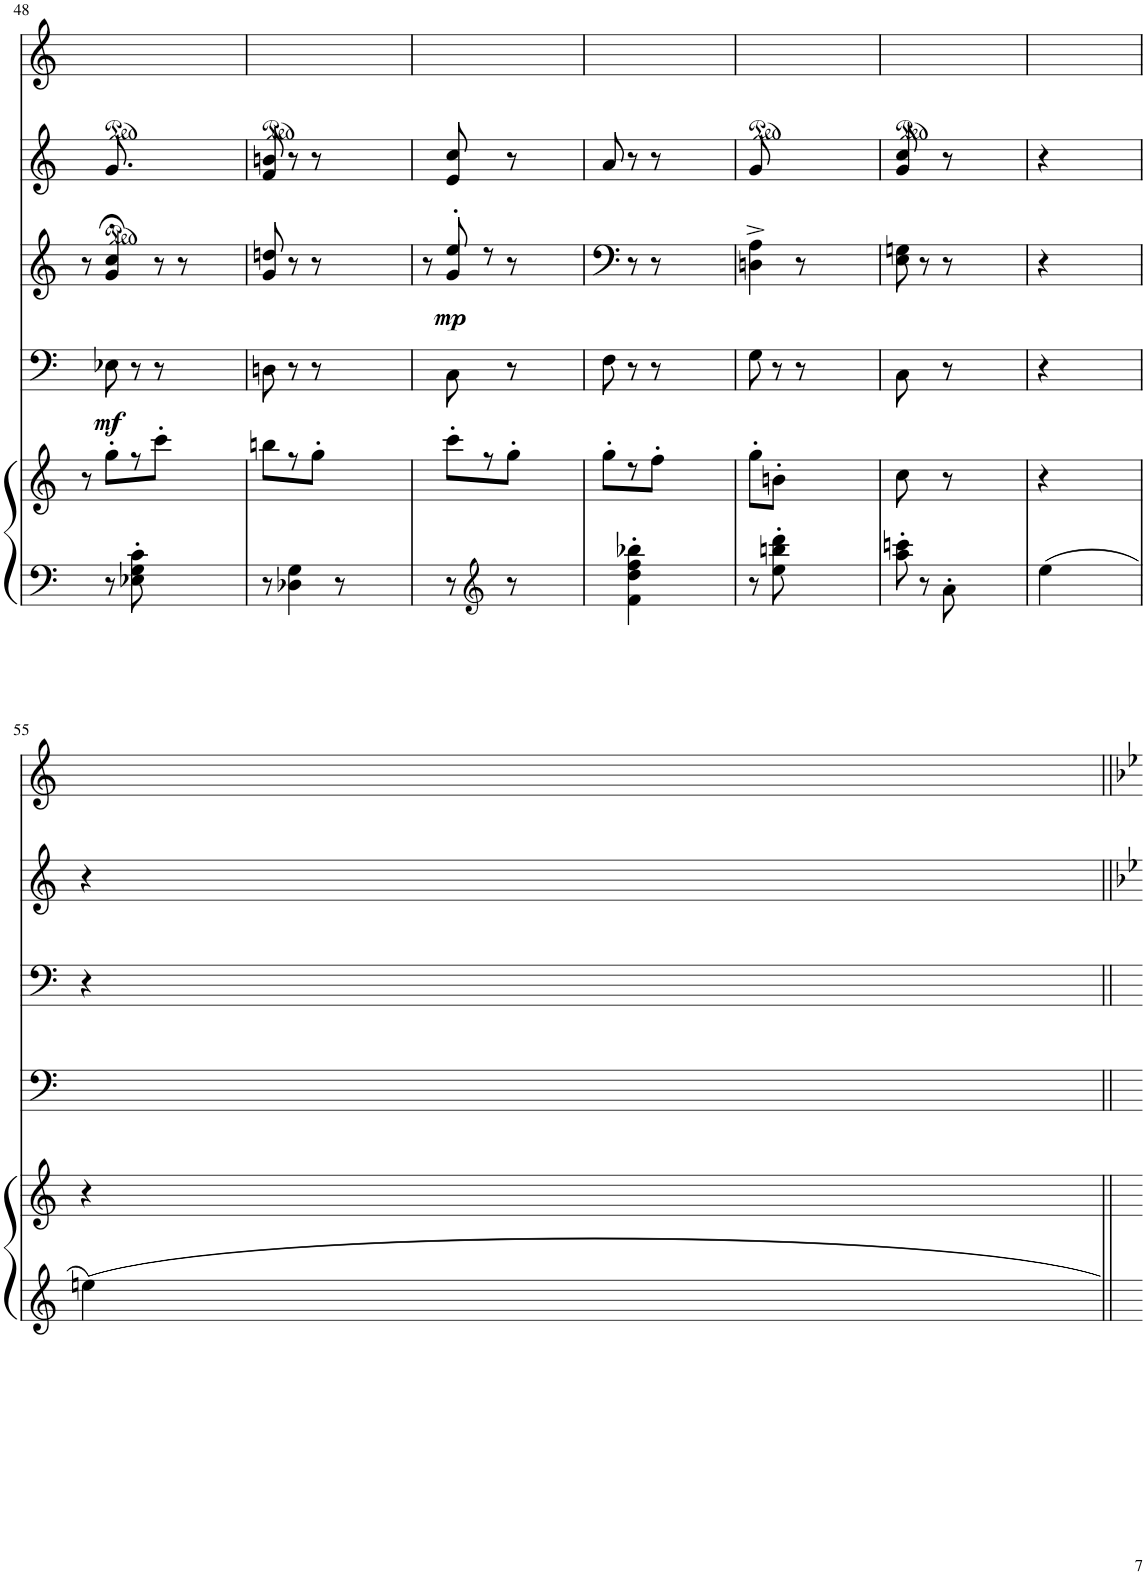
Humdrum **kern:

**kern	**kern	**kern	**dynam	**kern	**dynam	**kern	**kern
*part5	*part5	*part4	*part4	*part3	*part3	*part2	*part1
*staff6	*staff5	*staff4	*staff4	*staff3	*staff3	*staff2	*staff1
*I"Piano	*	*I"Voice	*	*I"Voice	*	*I"Voice	*I"Voice
*I'Pno	*	*I'V	*	*I'V	*	*I'V	*I'V
!!LO:PB:g=z
*clefG2	*clefG2	*clefF4	*	*clefG2	*	*clefG2	*clefG2
*k[]	*k[]	*k[]	*	*k[]	*	*k[]	*k[]
=48	=48	=48	=48	=48	=48	=48	=48
8ryy	8r	8ryy	.	8r	.	8ryy	1ryy
!	!	!	!LO:DY:b	!	!	!	!
8r	8gg'\L	8E-X\	mf	4g/;< 4cc/;<	.	8.g/	.
8E-X\' 8G\' 8c\'	8r	8r	.	.	.	.	.
.	.	.	.	.	.	2ryy	.
2ryy	8ccc'\J	8r	.	8r	.	.	.
.	2ryy	2ryy	.	8r	.	.	.
.	.	.	.	4.ryy	.	.	.
.	.	.	.	.	.	8.ryy	.
8ryy	.	.	.	.	.	.	.
=49	=49	=49	=49	=49	=49	=49	=49
8r	8bbn\L	8Dn\	.	8g/ 8ddn/	.	8f/ 8bn/	1ryy
4D-X\ 4G\	8r	8r	.	8r	.	8r	.
.	8gg'\J	8r	.	8r	.	8r	.
8r	2ryy	2ryy	.	2ryy	.	2ryy	.
2ryy	.	.	.	.	.	.	.
.	8ryy	8ryy	.	8ryy	.	8ryy	.
=50	=50	=50	=50	=50	=50	=50	=50
*	*	*	*	*^	*	*	*
8ryy	8ryy	8ryy	.	8r	8ryy	.	8ryy	1ryy
!	!	!	!	!	!	!LO:DY:b	!	!
8r	8ccc'\L	8C\	.	8ee'/	4g/	mp	8e/ 8cc/	.
*clefG2	*	*	*	*	*	*	*	*
8ryy	8r	8ryy	.	8r	.	.	8ryy	.
8r	8gg'\J	8r	.	8r	2ryy	.	8r	.
2ryy	2ryy	2ryy	.	2ryy	.	.	2ryy	.
.	.	.	.	.	8ryy	.	.	.
*	*	*	*	*v	*v	*	*	*
=51	=51	=51	=51	=51	=51	=51	=51
8ryy	8gg'\L	8F\	.	8ryy	.	8a/	1ryy
4f\' 4dd\' 4ff\' 4bb-X\'	8r	8r	.	8r	.	8r	.
.	8ff'\J	8r	.	8r	.	8r	.
2ryy	2ryy	2ryy	.	2ryy	.	2ryy	.
8ryy	8ryy	8ryy	.	8ryy	.	8ryy	.
=52	=52	=52	=52	=52	=52	=52	=52
8r	8gg'\L	8G\	.	4Dn\^ 4A\^	.	8g/	1ryy
8ee\' 8bbn\' 8ddd\'	8bn'\J	8r	.	.	.	2..ryy	.
2.ryy	2.ryy	8r	.	8r	.	.	.
.	.	2ryy	.	2ryy	.	.	.
.	.	8ryy	.	8ryy	.	.	.
=53	=53	=53	=53	=53	=53	=53	=53
8aa\' 8cccn\'	8cc\	8C\	.	8E\ 8Gn\	.	8g/ 8cc/	1ryy
8r	8ryy	8ryy	.	8r	.	8ryy	.
8a'\	8r	8r	.	8r	.	8r	.
2ryy	2ryy	2ryy	.	2ryy	.	2ryy	.
8ryy	8ryy	8ryy	.	8ryy	.	8ryy	.
=54	=54	=54	=54	=54	=54	=54	=54
4ee\	4r	4r	.	4r	.	4r	1ryy
2.ryy	2.ryy	2.ryy	.	2.ryy	.	2.ryy	.
!!LO:LB:g=z
=55	=55	=55	=55	=55	=55	=55	=55
4een\	4r	1ryy	.	4r	.	4r	1ryy
2.ryy	2.ryy	.	.	2.ryy	.	2.ryy	.
=||	=||	=||	=||	=||	=||	=||	=||
*-	*-	*-	*-	*-	*-	*-	*-
